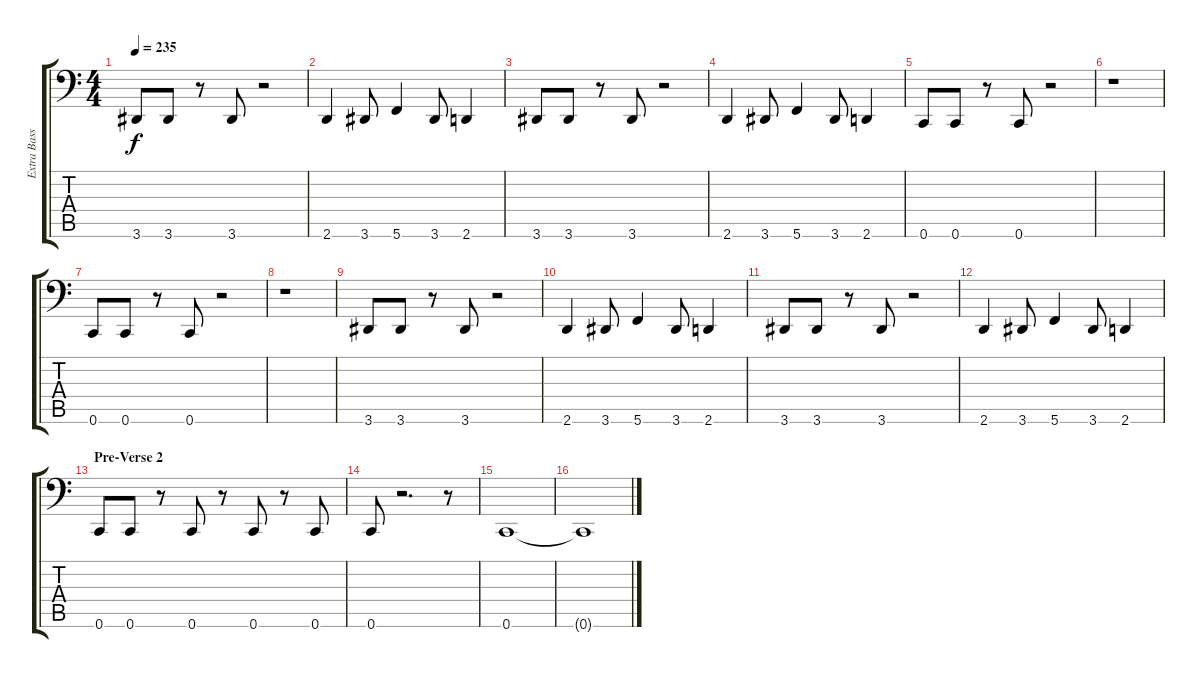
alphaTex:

\track ("Extra Bass (Joe P.)" "Extra Bass") {instrument fretlessbass}
\staff {score tabs}
\tuning (D3 A2 F2 C2 G1 C1) {hide}
\ts (4 4)
\tempo 235
\clef f4
\ks c
3.6.8{dy f} 3.6.8 r.8 3.6.8 r.2 |
2.6.4 3.6.8 5.6.4 3.6.8 2.6.4 |
3.6.8 3.6.8 r.8 3.6.8 r.2 |
2.6.4 3.6.8 5.6.4 3.6.8 2.6.4 |
0.6.8 0.6.8 r.8 0.6.8 r.2 |
r.1 |
0.6.8 0.6.8 r.8 0.6.8 r.2 |
r.1 |
3.6.8 3.6.8 r.8 3.6.8 r.2 |
2.6.4 3.6.8 5.6.4 3.6.8 2.6.4 |
3.6.8 3.6.8 r.8 3.6.8 r.2 |
2.6.4 3.6.8 5.6.4 3.6.8 2.6.4 |
\section ("" "Pre-Verse 2")
0.6.8 0.6.8 r.8 0.6.8 r.8 0.6.8 r.8 0.6.8 |
0.6.8 r.2{d} r.8 |
0.6.1 |
0.6{t}.1
